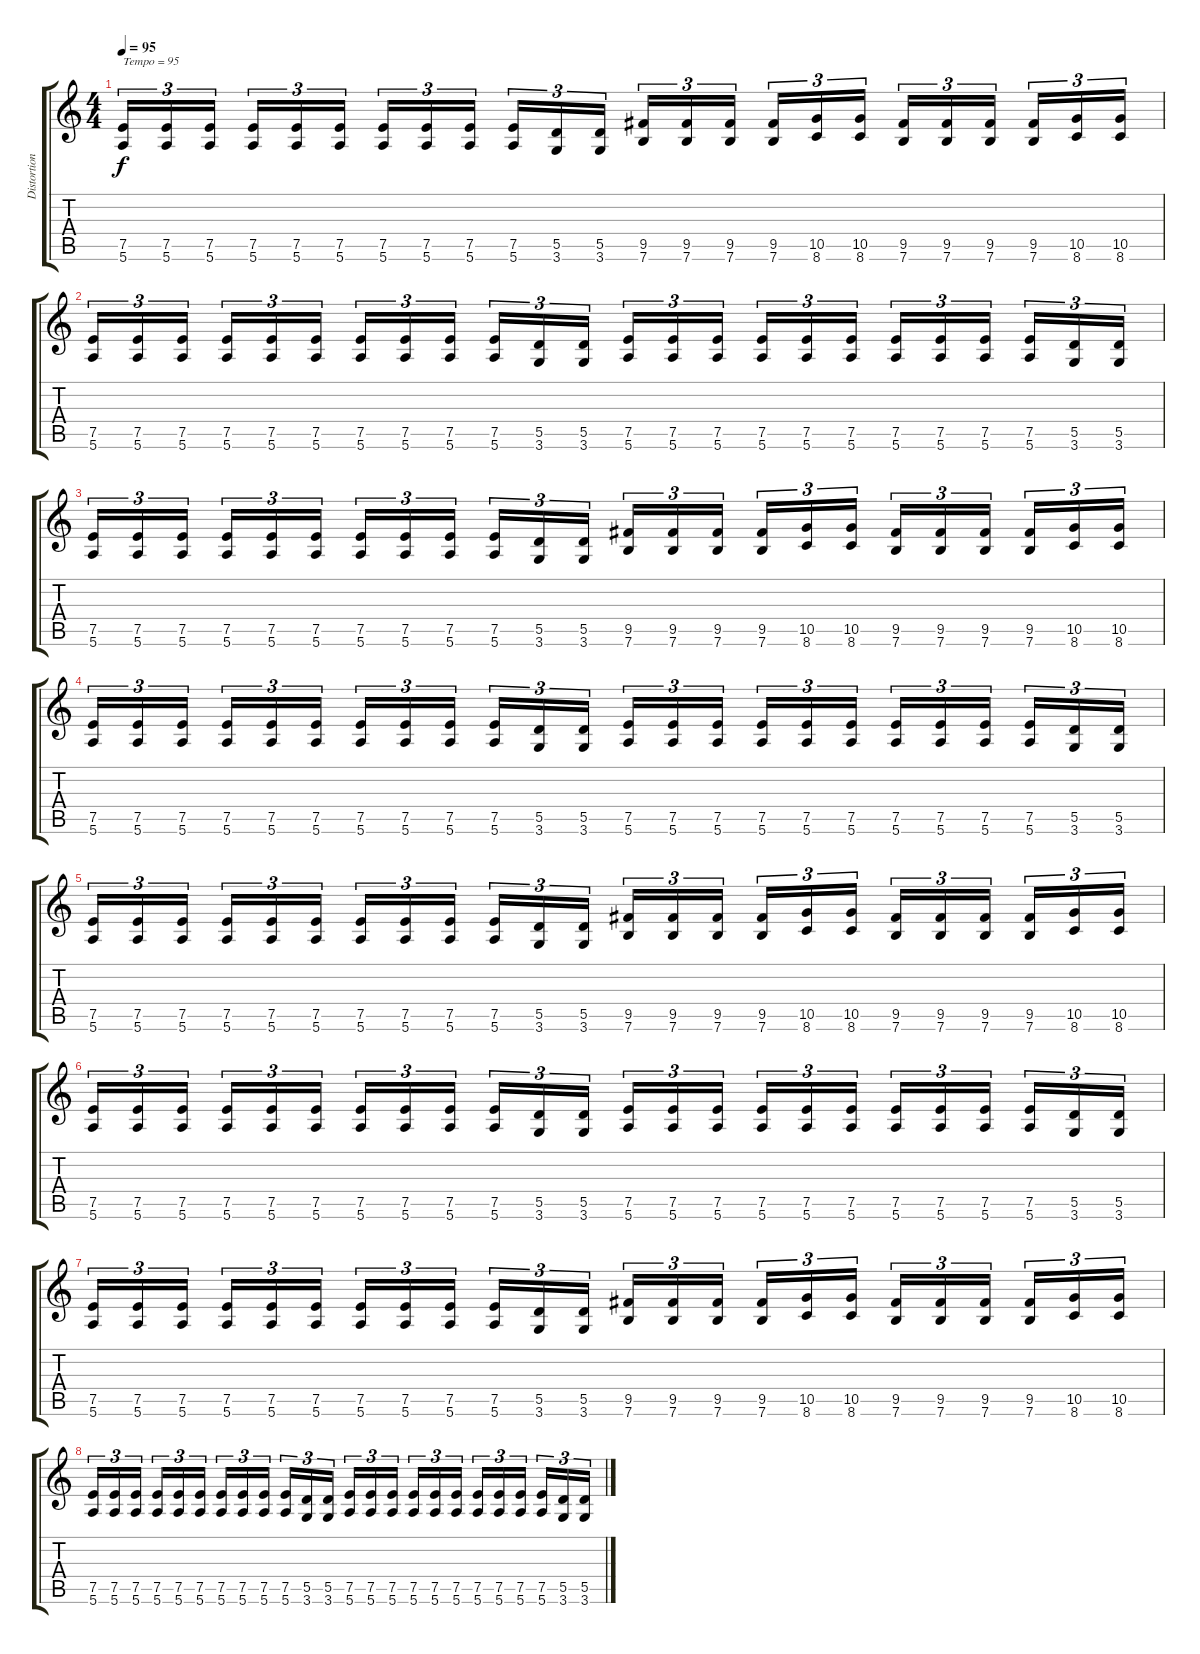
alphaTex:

\track ("Distortion guitar 2" "Distortion") {instrument overdrivenguitar}
\staff {score tabs}
\tuning (E4 B3 G3 D3 A2 E2) {hide}
\ts (4 4)
\tempo 95
\clef g2
\ks c
(7.5 5.6).16{tu (3 2) txt "Tempo = 95" dy f volume 16} (7.5 5.6).16{tu (3 2)} (7.5 5.6).16{tu (3 2)} (7.5 5.6).16{tu (3 2)} (7.5 5.6).16{tu (3 2)} (7.5 5.6).16{tu (3 2)} (7.5 5.6).16{tu (3 2)} (7.5 5.6).16{tu (3 2)} (7.5 5.6).16{tu (3 2)} (7.5 5.6).16{tu (3 2)} (5.5 3.6).16{tu (3 2)} (5.5 3.6).16{tu (3 2)} (9.5 7.6).16{tu (3 2)} (9.5 7.6).16{tu (3 2)} (9.5 7.6).16{tu (3 2)} (9.5 7.6).16{tu (3 2)} (10.5 8.6).16{tu (3 2)} (10.5 8.6).16{tu (3 2)} (9.5 7.6).16{tu (3 2)} (9.5 7.6).16{tu (3 2)} (9.5 7.6).16{tu (3 2)} (9.5 7.6).16{tu (3 2)} (10.5 8.6).16{tu (3 2)} (10.5 8.6).16{tu (3 2)} |
(7.5 5.6).16{tu (3 2)} (7.5 5.6).16{tu (3 2)} (7.5 5.6).16{tu (3 2)} (7.5 5.6).16{tu (3 2)} (7.5 5.6).16{tu (3 2)} (7.5 5.6).16{tu (3 2)} (7.5 5.6).16{tu (3 2)} (7.5 5.6).16{tu (3 2)} (7.5 5.6).16{tu (3 2)} (7.5 5.6).16{tu (3 2)} (5.5 3.6).16{tu (3 2)} (5.5 3.6).16{tu (3 2)} (7.5 5.6).16{tu (3 2)} (7.5 5.6).16{tu (3 2)} (7.5 5.6).16{tu (3 2)} (7.5 5.6).16{tu (3 2)} (7.5 5.6).16{tu (3 2)} (7.5 5.6).16{tu (3 2)} (7.5 5.6).16{tu (3 2)} (7.5 5.6).16{tu (3 2)} (7.5 5.6).16{tu (3 2)} (7.5 5.6).16{tu (3 2)} (5.5 3.6).16{tu (3 2)} (5.5 3.6).16{tu (3 2)} |
(7.5 5.6).16{tu (3 2)} (7.5 5.6).16{tu (3 2)} (7.5 5.6).16{tu (3 2)} (7.5 5.6).16{tu (3 2)} (7.5 5.6).16{tu (3 2)} (7.5 5.6).16{tu (3 2)} (7.5 5.6).16{tu (3 2)} (7.5 5.6).16{tu (3 2)} (7.5 5.6).16{tu (3 2)} (7.5 5.6).16{tu (3 2)} (5.5 3.6).16{tu (3 2)} (5.5 3.6).16{tu (3 2)} (9.5 7.6).16{tu (3 2)} (9.5 7.6).16{tu (3 2)} (9.5 7.6).16{tu (3 2)} (9.5 7.6).16{tu (3 2)} (10.5 8.6).16{tu (3 2)} (10.5 8.6).16{tu (3 2)} (9.5 7.6).16{tu (3 2)} (9.5 7.6).16{tu (3 2)} (9.5 7.6).16{tu (3 2)} (9.5 7.6).16{tu (3 2)} (10.5 8.6).16{tu (3 2)} (10.5 8.6).16{tu (3 2)} |
(7.5 5.6).16{tu (3 2)} (7.5 5.6).16{tu (3 2)} (7.5 5.6).16{tu (3 2)} (7.5 5.6).16{tu (3 2)} (7.5 5.6).16{tu (3 2)} (7.5 5.6).16{tu (3 2)} (7.5 5.6).16{tu (3 2)} (7.5 5.6).16{tu (3 2)} (7.5 5.6).16{tu (3 2)} (7.5 5.6).16{tu (3 2)} (5.5 3.6).16{tu (3 2)} (5.5 3.6).16{tu (3 2)} (7.5 5.6).16{tu (3 2)} (7.5 5.6).16{tu (3 2)} (7.5 5.6).16{tu (3 2)} (7.5 5.6).16{tu (3 2)} (7.5 5.6).16{tu (3 2)} (7.5 5.6).16{tu (3 2)} (7.5 5.6).16{tu (3 2)} (7.5 5.6).16{tu (3 2)} (7.5 5.6).16{tu (3 2)} (7.5 5.6).16{tu (3 2)} (5.5 3.6).16{tu (3 2)} (5.5 3.6).16{tu (3 2)} |
(7.5 5.6).16{tu (3 2)} (7.5 5.6).16{tu (3 2)} (7.5 5.6).16{tu (3 2)} (7.5 5.6).16{tu (3 2)} (7.5 5.6).16{tu (3 2)} (7.5 5.6).16{tu (3 2)} (7.5 5.6).16{tu (3 2)} (7.5 5.6).16{tu (3 2)} (7.5 5.6).16{tu (3 2)} (7.5 5.6).16{tu (3 2)} (5.5 3.6).16{tu (3 2)} (5.5 3.6).16{tu (3 2)} (9.5 7.6).16{tu (3 2)} (9.5 7.6).16{tu (3 2)} (9.5 7.6).16{tu (3 2)} (9.5 7.6).16{tu (3 2)} (10.5 8.6).16{tu (3 2)} (10.5 8.6).16{tu (3 2)} (9.5 7.6).16{tu (3 2)} (9.5 7.6).16{tu (3 2)} (9.5 7.6).16{tu (3 2)} (9.5 7.6).16{tu (3 2)} (10.5 8.6).16{tu (3 2)} (10.5 8.6).16{tu (3 2)} |
(7.5 5.6).16{tu (3 2)} (7.5 5.6).16{tu (3 2)} (7.5 5.6).16{tu (3 2)} (7.5 5.6).16{tu (3 2)} (7.5 5.6).16{tu (3 2)} (7.5 5.6).16{tu (3 2)} (7.5 5.6).16{tu (3 2)} (7.5 5.6).16{tu (3 2)} (7.5 5.6).16{tu (3 2)} (7.5 5.6).16{tu (3 2)} (5.5 3.6).16{tu (3 2)} (5.5 3.6).16{tu (3 2)} (7.5 5.6).16{tu (3 2)} (7.5 5.6).16{tu (3 2)} (7.5 5.6).16{tu (3 2)} (7.5 5.6).16{tu (3 2)} (7.5 5.6).16{tu (3 2)} (7.5 5.6).16{tu (3 2)} (7.5 5.6).16{tu (3 2)} (7.5 5.6).16{tu (3 2)} (7.5 5.6).16{tu (3 2)} (7.5 5.6).16{tu (3 2)} (5.5 3.6).16{tu (3 2)} (5.5 3.6).16{tu (3 2)} |
(7.5 5.6).16{tu (3 2)} (7.5 5.6).16{tu (3 2)} (7.5 5.6).16{tu (3 2)} (7.5 5.6).16{tu (3 2)} (7.5 5.6).16{tu (3 2)} (7.5 5.6).16{tu (3 2)} (7.5 5.6).16{tu (3 2)} (7.5 5.6).16{tu (3 2)} (7.5 5.6).16{tu (3 2)} (7.5 5.6).16{tu (3 2)} (5.5 3.6).16{tu (3 2)} (5.5 3.6).16{tu (3 2)} (9.5 7.6).16{tu (3 2)} (9.5 7.6).16{tu (3 2)} (9.5 7.6).16{tu (3 2)} (9.5 7.6).16{tu (3 2)} (10.5 8.6).16{tu (3 2)} (10.5 8.6).16{tu (3 2)} (9.5 7.6).16{tu (3 2)} (9.5 7.6).16{tu (3 2)} (9.5 7.6).16{tu (3 2)} (9.5 7.6).16{tu (3 2)} (10.5 8.6).16{tu (3 2)} (10.5 8.6).16{tu (3 2)} |
(7.5 5.6).16{tu (3 2)} (7.5 5.6).16{tu (3 2)} (7.5 5.6).16{tu (3 2)} (7.5 5.6).16{tu (3 2)} (7.5 5.6).16{tu (3 2)} (7.5 5.6).16{tu (3 2)} (7.5 5.6).16{tu (3 2)} (7.5 5.6).16{tu (3 2)} (7.5 5.6).16{tu (3 2)} (7.5 5.6).16{tu (3 2)} (5.5 3.6).16{tu (3 2)} (5.5 3.6).16{tu (3 2)} (7.5 5.6).16{tu (3 2)} (7.5 5.6).16{tu (3 2)} (7.5 5.6).16{tu (3 2)} (7.5 5.6).16{tu (3 2)} (7.5 5.6).16{tu (3 2)} (7.5 5.6).16{tu (3 2)} (7.5 5.6).16{tu (3 2)} (7.5 5.6).16{tu (3 2)} (7.5 5.6).16{tu (3 2)} (7.5 5.6).16{tu (3 2)} (5.5 3.6).16{tu (3 2)} (5.5 3.6).16{tu (3 2)}
